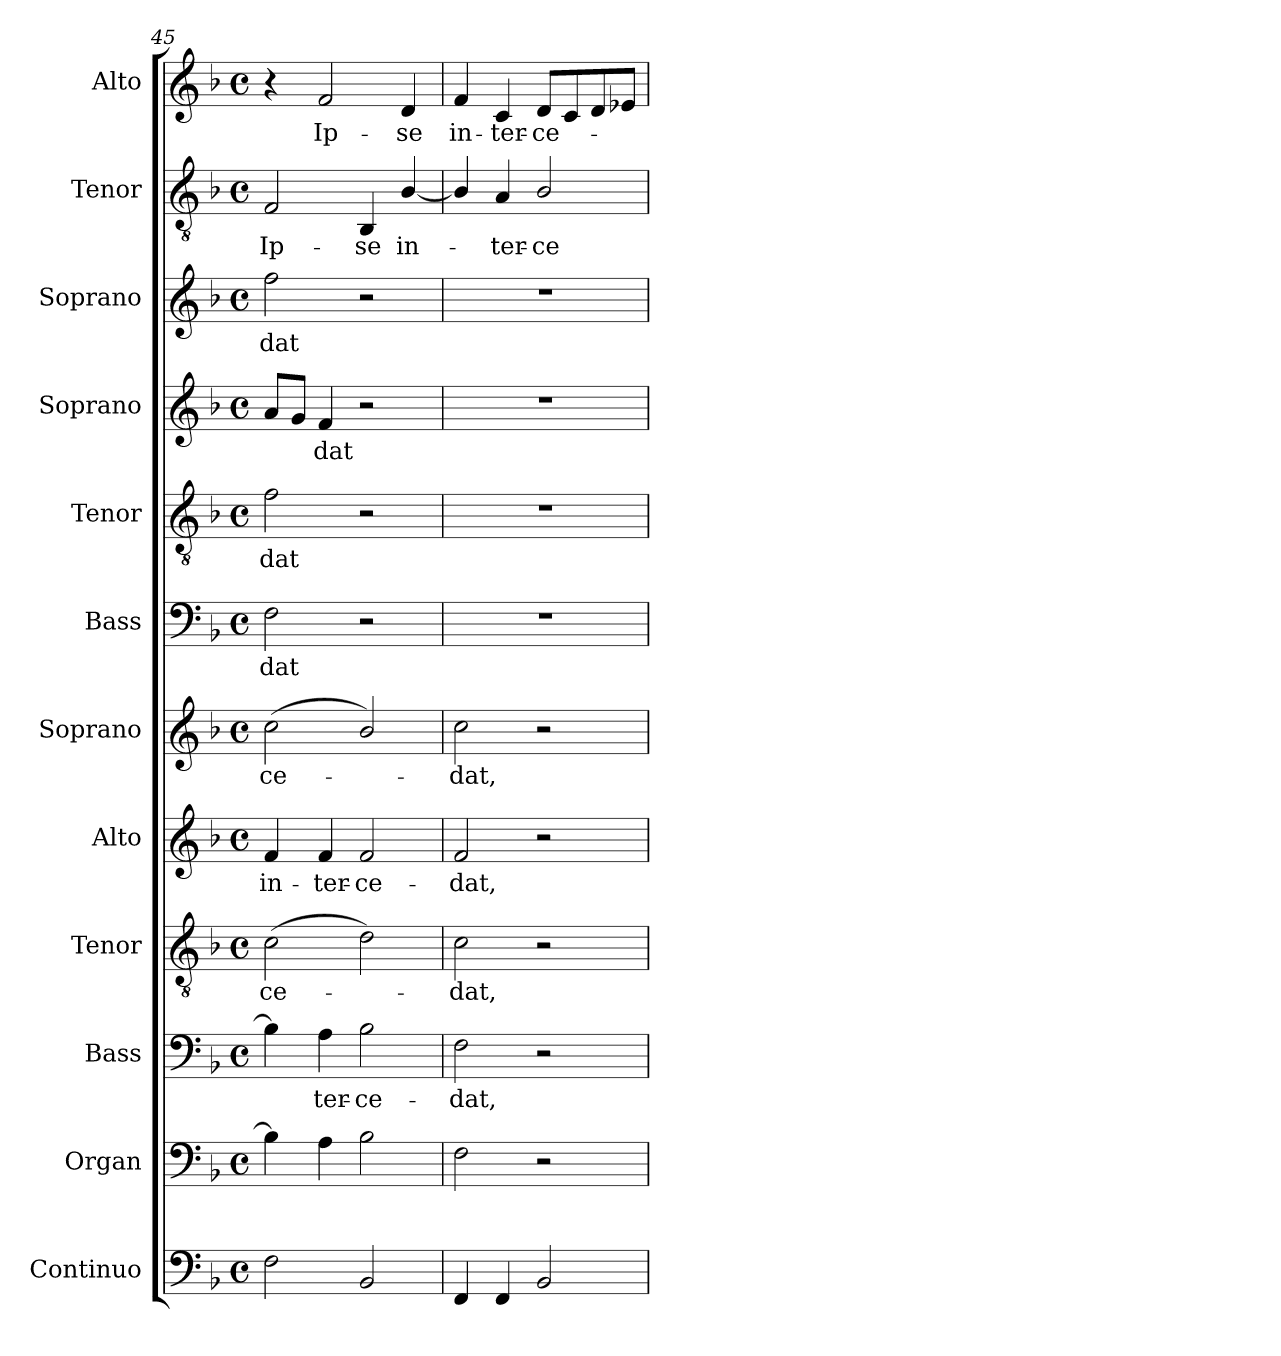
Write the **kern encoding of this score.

**kern	**kern	**kern	**text	**kern	**text	**kern	**text	**kern	**text	**kern	**text	**kern	**text	**kern	**text	**kern	**text	**kern	**text	**kern	**text
*part12	*part11	*part10	*part10	*part9	*part9	*part8	*part8	*part7	*part7	*part6	*part6	*part5	*part5	*part4	*part4	*part3	*part3	*part2	*part2	*part1	*part1
*staff12	*staff11	*staff10	*staff10	*staff9	*staff9	*staff8	*staff8	*staff7	*staff7	*staff6	*staff6	*staff5	*staff5	*staff4	*staff4	*staff3	*staff3	*staff2	*staff2	*staff1	*staff1
*I"Continuo	*I"Organ	*I"Bass	*	*I"Tenor	*	*I"Alto	*	*I"Soprano	*	*I"Bass	*	*I"Tenor	*	*I"Soprano	*	*I"Soprano	*	*I"Tenor	*	*I"Alto	*
*I'Cont.	*I'Org.	*I'B.	*	*I'T.	*	*I'A.	*	*I'S.	*	*I'B.	*	*I'T.	*	*I'S.	*	*I'S.	*	*I'T.	*	*I'A.	*
*clefF4	*clefF4	*clefF4	*	*clefGv2	*	*clefG2	*	*clefG2	*	*clefF4	*	*clefGv2	*	*clefG2	*	*clefG2	*	*clefGv2	*	*clefG2	*
*	*	*	*	*ITrd7c12	*	*	*	*	*	*	*	*ITrd7c12	*	*	*	*	*	*ITrd7c12	*	*	*
*k[b-]	*k[b-]	*k[b-]	*	*k[b-]	*	*k[b-]	*	*k[b-]	*	*k[b-]	*	*k[b-]	*	*k[b-]	*	*k[b-]	*	*k[b-]	*	*k[b-]	*
*F:	*F:	*F:	*	*F:	*	*F:	*	*F:	*	*F:	*	*F:	*	*F:	*	*F:	*	*F:	*	*F:	*
*M4/4	*M4/4	*M4/4	*	*M4/4	*	*M4/4	*	*M4/4	*	*M4/4	*	*M4/4	*	*M4/4	*	*M4/4	*	*M4/4	*	*M4/4	*
*met(c)	*met(c)	*met(c)	*	*met(c)	*	*met(c)	*	*met(c)	*	*met(c)	*	*met(c)	*	*met(c)	*	*met(c)	*	*met(c)	*	*met(c)	*
=45	=45	=45	=45	=45	=45	=45	=45	=45	=45	=45	=45	=45	=45	=45	=45	=45	=45	=45	=45	=45	=45
!	!	!	!	!	!LO:LY:b:color=#000000	!	!	!	!	!	!	!	!	!	!	!	!	!	!	!	!
!	!	!	!	!	!	!	!LO:LY:b:color=#000000	!	!	!	!	!	!	!	!	!	!	!	!	!	!
!	!	!	!	!	!	!	!	!	!LO:LY:b:color=#000000	!	!	!	!	!	!	!	!	!	!	!	!
!	!	!	!	!	!	!	!	!	!	!	!LO:LY:b:color=#000000	!	!	!	!	!	!	!	!	!	!
!	!	!	!	!	!	!	!	!	!	!	!	!	!LO:LY:b:color=#000000	!	!	!	!	!	!	!	!
!	!	!	!	!	!	!	!	!	!	!	!	!	!	!	!	!	!LO:LY:b:color=#000000	!	!	!	!
!	!	!	!	!	!	!	!	!	!	!	!	!	!	!	!	!	!	!	!LO:LY:b:color=#000000	!	!
2Fi\	4B-i\]	4B-i\]	.	(2Ci\	ce-	4fi/	in-	(2cci\	-ce-	2Fi\	-dat	2Fi\	-dat	8ai/L	.	2ffi\	-dat	2FFi/	Ip-	4r	.
.	.	.	.	.	.	.	.	.	.	.	.	.	.	8gi/J	.	.	.	.	.	.	.
!	!	!	!LO:LY:b:color=#000000	!	!	!	!	!	!	!	!	!	!	!	!	!	!	!	!	!	!
!	!	!	!	!	!	!	!LO:LY:b:color=#000000	!	!	!	!	!	!	!	!	!	!	!	!	!	!
!	!	!	!	!	!	!	!	!	!	!	!	!	!	!	!LO:LY:b:color=#000000	!	!	!	!	!	!
!	!	!	!	!	!	!	!	!	!	!	!	!	!	!	!	!	!	!	!	!	!LO:LY:b:color=#000000
.	4Ai\	4Ai\	-ter-	.	.	4fi/	-ter-	.	.	.	.	.	.	4fi/	-dat	.	.	.	.	2fi/	Ip-
!	!	!	!LO:LY:b:color=#000000	!	!	!	!	!	!	!	!	!	!	!	!	!	!	!	!	!	!
!	!	!	!	!	!	!	!LO:LY:b:color=#000000	!	!	!	!	!	!	!	!	!	!	!	!	!	!
!	!	!	!	!	!	!	!	!	!	!	!	!	!	!	!	!	!	!	!LO:LY:b:color=#000000	!	!
2BB-i/	2B-i\	2B-i\	-ce-	2Di\)	.	2fi/	-ce-	2b-i/)	.	2r	.	2r	.	2r	.	2r	.	4BBB-i/	-se	.	.
!	!	!	!	!	!	!	!	!	!	!	!	!	!	!	!	!	!	!	!LO:LY:b:color=#000000	!	!
!	!	!	!	!	!	!	!	!	!	!	!	!	!	!	!	!	!	!	!	!	!LO:LY:b:color=#000000
.	.	.	.	.	.	.	.	.	.	.	.	.	.	.	.	.	.	[4BB-i/	in-	4di/	-se
=46	=46	=46	=46	=46	=46	=46	=46	=46	=46	=46	=46	=46	=46	=46	=46	=46	=46	=46	=46	=46	=46
!	!	!	!LO:LY:b:color=#000000	!	!	!	!	!	!	!	!	!	!	!	!	!	!	!	!	!	!
!	!	!	!	!	!LO:LY:b:color=#000000	!	!	!	!	!	!	!	!	!	!	!	!	!	!	!	!
!	!	!	!	!	!	!	!LO:LY:b:color=#000000	!	!	!	!	!	!	!	!	!	!	!	!	!	!
!	!	!	!	!	!	!	!	!	!LO:LY:b:color=#000000	!	!	!	!	!	!	!	!	!	!	!	!
!	!	!	!	!	!	!	!	!	!	!	!	!	!	!	!	!	!	!	!	!	!LO:LY:b:color=#000000
4FFi/	2Fi\	2Fi\	-dat,	2Ci\	-dat,	2fi/	-dat,	2cci\	-dat,	1r	.	1r	.	1r	.	1r	.	4BB-i/]	.	4fi/	in-
!	!	!	!	!	!	!	!	!	!	!	!	!	!	!	!	!	!	!	!LO:LY:b:color=#000000	!	!
!	!	!	!	!	!	!	!	!	!	!	!	!	!	!	!	!	!	!	!	!	!LO:LY:b:color=#000000
4FFi/	.	.	.	.	.	.	.	.	.	.	.	.	.	.	.	.	.	4AAi/	-ter-	4ci/	-ter-
!	!	!	!	!	!	!	!	!	!	!	!	!	!	!	!	!	!	!	!LO:LY:b:color=#000000	!	!
!	!	!	!	!	!	!	!	!	!	!	!	!	!	!	!	!	!	!	!	!	!LO:LY:b:color=#000000
2BB-i/	2r	2r	.	2r	.	2r	.	2r	.	.	.	.	.	.	.	.	.	2BB-i/	-ce-	8di/L	-ce-
.	.	.	.	.	.	.	.	.	.	.	.	.	.	.	.	.	.	.	.	8ci/	.
.	.	.	.	.	.	.	.	.	.	.	.	.	.	.	.	.	.	.	.	8di/	.
.	.	.	.	.	.	.	.	.	.	.	.	.	.	.	.	.	.	.	.	8e-i/J	.
=	=	=	=	=	=	=	=	=	=	=	=	=	=	=	=	=	=	=	=	=	=
*-	*-	*-	*-	*-	*-	*-	*-	*-	*-	*-	*-	*-	*-	*-	*-	*-	*-	*-	*-	*-	*-
